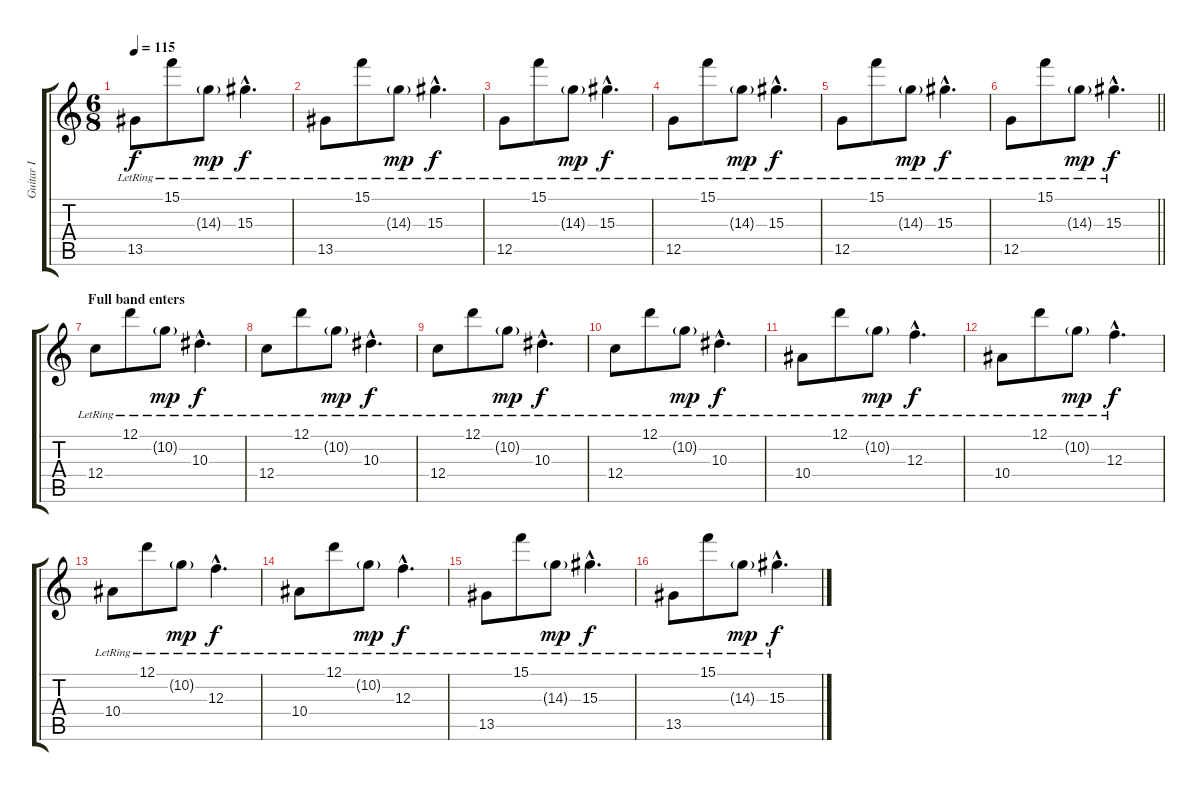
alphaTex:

\track ("Guitar I" "Guitar I") {instrument electricguitarclean}
\staff {score tabs}
\tuning (D4 A3 F3 C3 G2 C2) {hide}
\ts (6 8)
\tempo 115
\clef g2
\ks c
13.5{lr}.8{dy f} 15.1{lr}.8 14.3{g lr}.8{dy mp} 15.3{hac lr}.4{d dy f} |
13.5{lr}.8 15.1{lr}.8 14.3{g lr}.8{dy mp} 15.3{hac lr}.4{d dy f} |
12.5{lr}.8 15.1{lr}.8 14.3{g lr}.8{dy mp} 15.3{hac lr}.4{d dy f} |
12.5{lr}.8 15.1{lr}.8 14.3{g lr}.8{dy mp} 15.3{hac lr}.4{d dy f} |
12.5{lr}.8 15.1{lr}.8 14.3{g lr}.8{dy mp} 15.3{hac lr}.4{d dy f} |
\barLineRight lightlight
12.5{lr}.8 15.1{lr}.8 14.3{g lr}.8{dy mp} 15.3{hac lr}.4{d dy f} |
\section ("" "Full band enters")
12.4{lr}.8 12.1{lr}.8 10.2{g lr}.8{dy mp} 10.3{hac lr}.4{d dy f} |
12.4{lr}.8 12.1{lr}.8 10.2{g lr}.8{dy mp} 10.3{hac lr}.4{d dy f} |
12.4{lr}.8 12.1{lr}.8 10.2{g lr}.8{dy mp} 10.3{hac lr}.4{d dy f} |
12.4{lr}.8 12.1{lr}.8 10.2{g lr}.8{dy mp} 10.3{hac lr}.4{d dy f} |
10.4{lr}.8 12.1{lr}.8 10.2{g lr}.8{dy mp} 12.3{hac lr}.4{d dy f} |
10.4{lr}.8 12.1{lr}.8 10.2{g lr}.8{dy mp} 12.3{hac lr}.4{d dy f} |
10.4{lr}.8 12.1{lr}.8 10.2{g lr}.8{dy mp} 12.3{hac lr}.4{d dy f} |
10.4{lr}.8 12.1{lr}.8 10.2{g lr}.8{dy mp} 12.3{hac lr}.4{d dy f} |
13.5{lr}.8 15.1{lr}.8 14.3{g lr}.8{dy mp} 15.3{hac lr}.4{d dy f} |
13.5{lr}.8 15.1{lr}.8 14.3{g lr}.8{dy mp} 15.3{hac lr}.4{d dy f}
